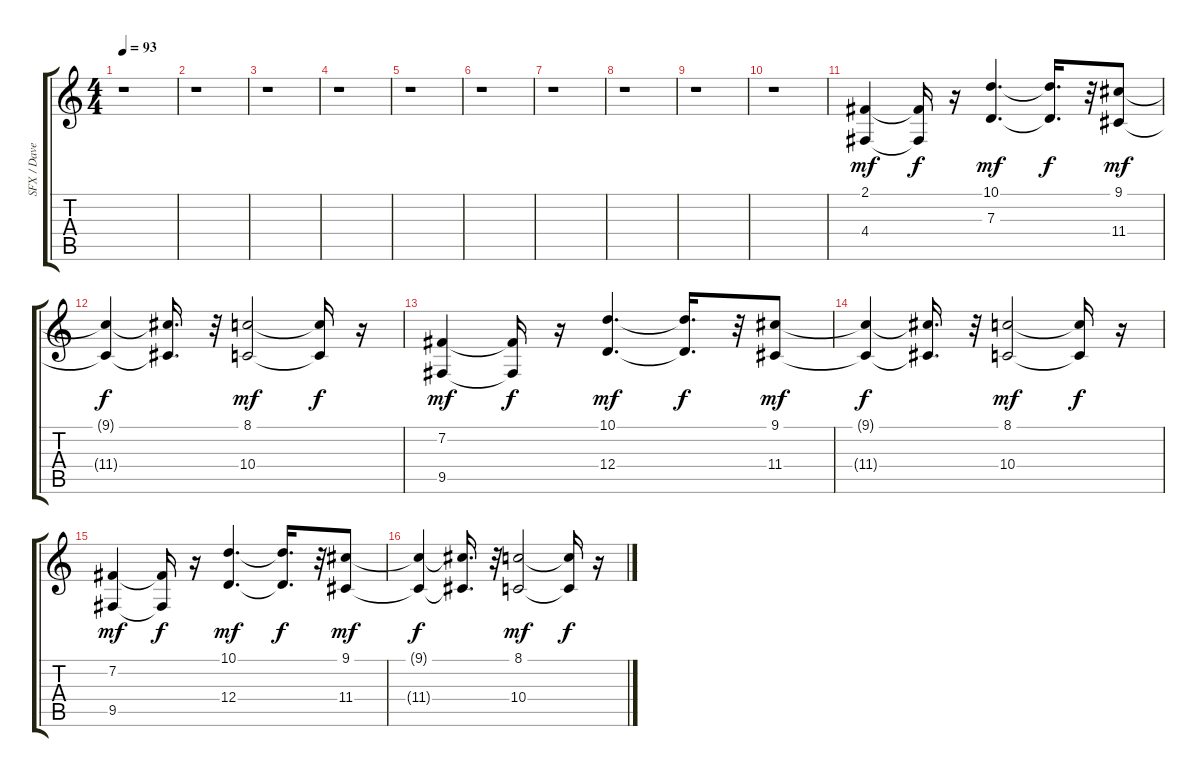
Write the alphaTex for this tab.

\track ("SFX / Dave Mustaine Voice" "SFX / Dave") {instrument pad4choir}
\staff {score tabs}
\tuning (E4 B3 G3 D3 A2 E2) {hide}
\ts (4 4)
\tempo 93
\clef g2
\ks c
r.1{dy f} |
r.1 |
r.1 |
r.1 |
r.1 |
r.1 |
r.1 |
r.1 |
r.1 |
r.1 |
(2.1 4.4).4{dy mf} (2.1{t} 4.4{t}).16{dy f} r.16 (10.1 7.3).4{d dy mf} (10.1{t} 7.3{t}).16{d dy f} r.32 (9.1 11.4).8{dy mf} |
(9.1{t} 11.4{t}).4{dy f} (9.1{t} 11.4{t}).16{d} r.32 (8.1 10.4).2{dy mf} (8.1{t} 10.4{t}).16{dy f} r.16 |
(7.2 9.5).4{dy mf} (7.2{t} 9.5{t}).16{dy f} r.16 (10.1 12.4).4{d dy mf} (10.1{t} 12.4{t}).16{d dy f} r.32 (9.1 11.4).8{dy mf} |
(9.1{t} 11.4{t}).4{dy f} (9.1{t} 11.4{t}).16{d} r.32 (8.1 10.4).2{dy mf} (8.1{t} 10.4{t}).16{dy f} r.16 |
(7.2 9.5).4{dy mf} (7.2{t} 9.5{t}).16{dy f} r.16 (10.1 12.4).4{d dy mf} (10.1{t} 12.4{t}).16{d dy f} r.32 (9.1 11.4).8{dy mf} |
(9.1{t} 11.4{t}).4{dy f} (9.1{t} 11.4{t}).16{d} r.32 (8.1 10.4).2{dy mf} (8.1{t} 10.4{t}).16{dy f} r.16
